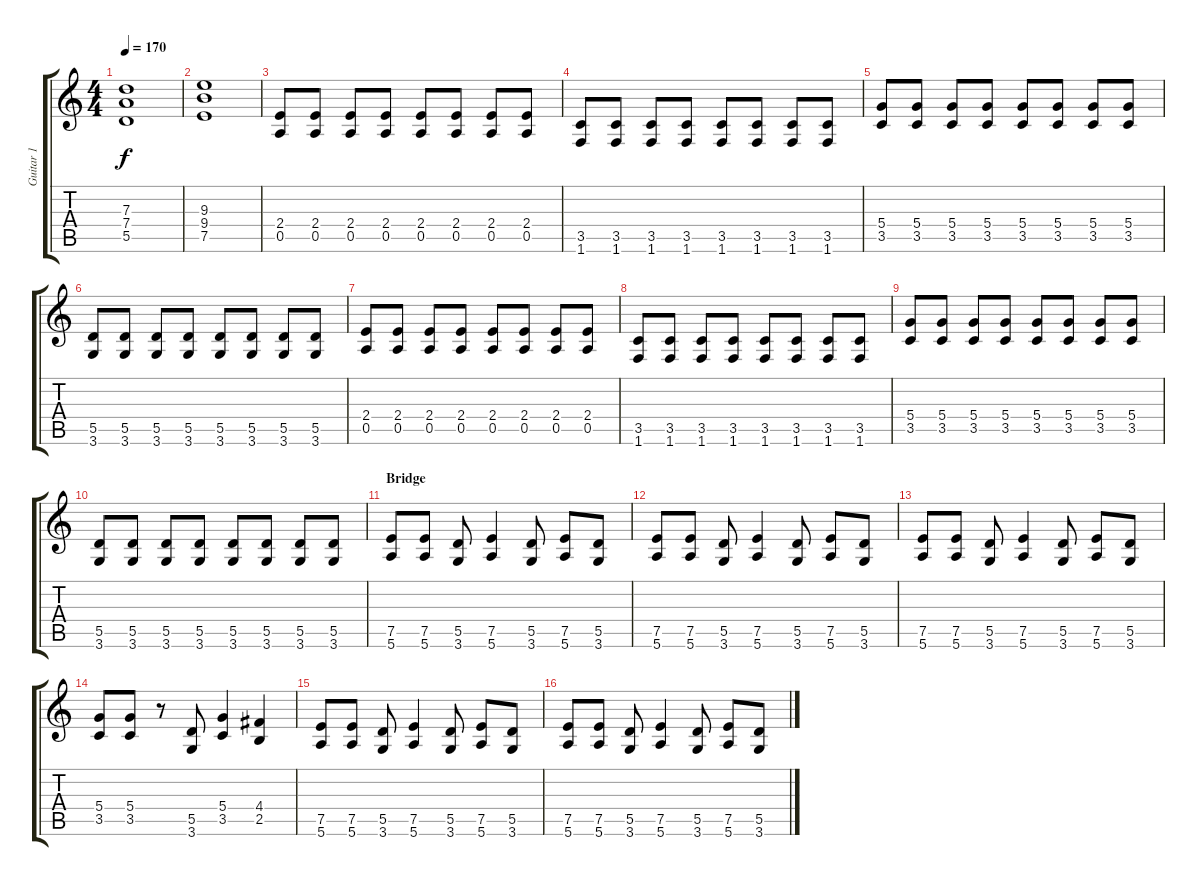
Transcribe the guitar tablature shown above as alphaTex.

\track ("Guitar 1" "Guitar 1") {instrument overdrivenguitar}
\staff {score tabs}
\tuning (E4 B3 G3 D3 A2 E2) {hide}
\ts (4 4)
\tempo 170
\clef g2
\ks c
(7.3 7.4 5.5).1{dy f} |
(9.3 9.4 7.5).1 |
(2.4 0.5).8 (2.4 0.5).8 (2.4 0.5).8 (2.4 0.5).8 (2.4 0.5).8 (2.4 0.5).8 (2.4 0.5).8 (2.4 0.5).8 |
(3.5 1.6).8 (3.5 1.6).8 (3.5 1.6).8 (3.5 1.6).8 (3.5 1.6).8 (3.5 1.6).8 (3.5 1.6).8 (3.5 1.6).8 |
(5.4 3.5).8 (5.4 3.5).8 (5.4 3.5).8 (5.4 3.5).8 (5.4 3.5).8 (5.4 3.5).8 (5.4 3.5).8 (5.4 3.5).8 |
(5.5 3.6).8 (5.5 3.6).8 (5.5 3.6).8 (5.5 3.6).8 (5.5 3.6).8 (5.5 3.6).8 (5.5 3.6).8 (5.5 3.6).8 |
(2.4 0.5).8 (2.4 0.5).8 (2.4 0.5).8 (2.4 0.5).8 (2.4 0.5).8 (2.4 0.5).8 (2.4 0.5).8 (2.4 0.5).8 |
(3.5 1.6).8 (3.5 1.6).8 (3.5 1.6).8 (3.5 1.6).8 (3.5 1.6).8 (3.5 1.6).8 (3.5 1.6).8 (3.5 1.6).8 |
(5.4 3.5).8 (5.4 3.5).8 (5.4 3.5).8 (5.4 3.5).8 (5.4 3.5).8 (5.4 3.5).8 (5.4 3.5).8 (5.4 3.5).8 |
(5.5 3.6).8 (5.5 3.6).8 (5.5 3.6).8 (5.5 3.6).8 (5.5 3.6).8 (5.5 3.6).8 (5.5 3.6).8 (5.5 3.6).8 |
\section ("" "Bridge")
(7.5 5.6).8 (7.5 5.6).8 (5.5 3.6).8 (7.5 5.6).4 (5.5 3.6).8 (7.5 5.6).8 (5.5 3.6).8 |
(7.5 5.6).8 (7.5 5.6).8 (5.5 3.6).8 (7.5 5.6).4 (5.5 3.6).8 (7.5 5.6).8 (5.5 3.6).8 |
(7.5 5.6).8 (7.5 5.6).8 (5.5 3.6).8 (7.5 5.6).4 (5.5 3.6).8 (7.5 5.6).8 (5.5 3.6).8 |
(5.4 3.5).8 (5.4 3.5).8 r.8 (5.5 3.6).8 (5.4 3.5).4 (4.4 2.5).4 |
(7.5 5.6).8 (7.5 5.6).8 (5.5 3.6).8 (7.5 5.6).4 (5.5 3.6).8 (7.5 5.6).8 (5.5 3.6).8 |
(7.5 5.6).8 (7.5 5.6).8 (5.5 3.6).8 (7.5 5.6).4 (5.5 3.6).8 (7.5 5.6).8 (5.5 3.6).8
